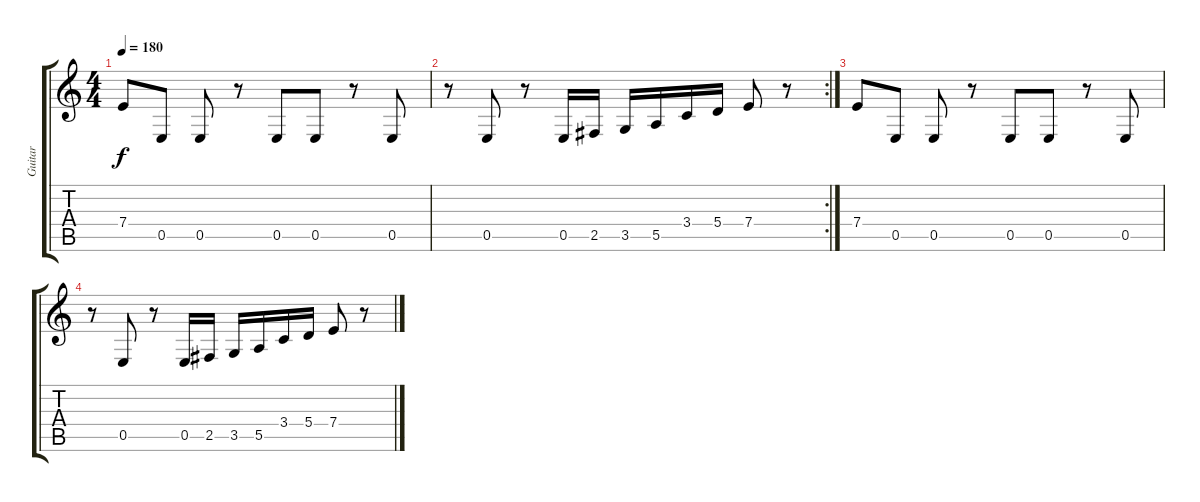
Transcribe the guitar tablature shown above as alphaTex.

\track ("Guitar" "Guitar") {instrument distortionguitar}
\staff {score tabs}
\tuning (B3 Gb3 D3 A2 E2 B1) {hide}
\ts (4 4)
\tempo 180
\clef g2
\ks c
7.4.8{dy f} 0.5.8 0.5.8 r.8 0.5.8 0.5.8 r.8 0.5.8 |
\rc 2
r.8 0.5.8 r.8 0.5.16 2.5.16 3.5.16 5.5.16 3.4.16 5.4.16 7.4.8 r.8 |
7.4.8 0.5.8 0.5.8 r.8 0.5.8 0.5.8 r.8 0.5.8 |
r.8 0.5.8 r.8 0.5.16 2.5.16 3.5.16 5.5.16 3.4.16 5.4.16 7.4.8 r.8
